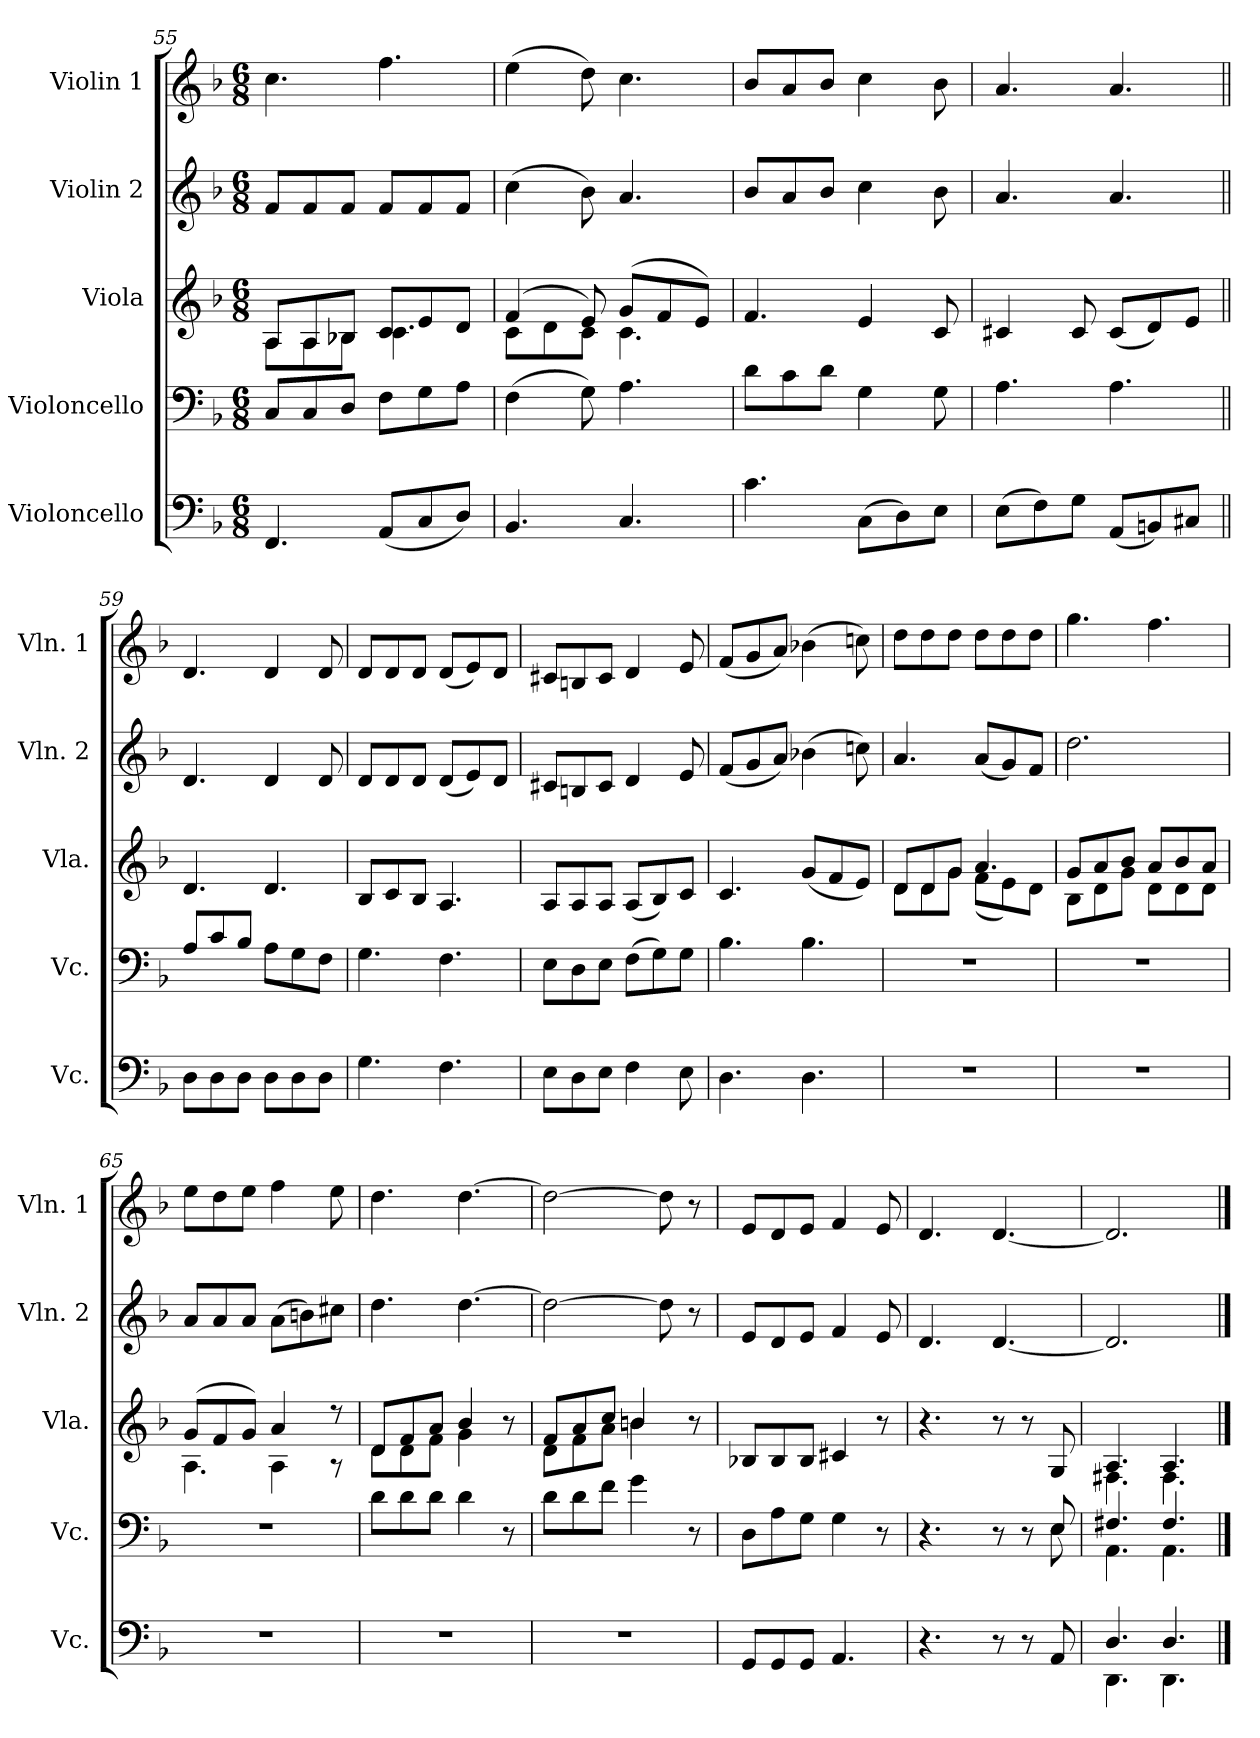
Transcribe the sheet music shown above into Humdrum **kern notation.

**kern	**kern	**kern	**kern	**kern
*part5	*part4	*part3	*part2	*part1
*staff5	*staff4	*staff3	*staff2	*staff1
*I"Violoncello	*I"Violoncello	*I"Viola	*I"Violin 2	*I"Violin 1
*I'Vc.	*I'Vc.	*I'Vla.	*I'Vln. 2	*I'Vln. 1
!!LO:LB:g=z
*clefF4	*clefF4	*clefG2	*clefG2	*clefG2
*k[b-]	*k[b-]	*k[b-]	*k[b-]	*k[b-]
*F:	*F:	*F:	*F:	*F:
*M6/8	*M6/8	*M6/8	*M6/8	*M6/8
=55	=55	=55	=55	=55
*	*	*^	*	*
4.FFi/	8Ci/L	8Ai/L	8Ai\L	8fi/L	4.cci\
.	8Ci/	8Ai/	8Ai\	8fi/	.
.	8Di/J	8B-Xi/J	8B-Xi\J	8fi/J	.
(8AAi/L	8Fi\L	8ci/L	4.ci\	8fi/L	4.ffi\
8Ci/	8Gi\	8ei/	.	8fi/	.
8Di/J)	8Ai\J	8di/J	.	8fi/J	.
=56	=56	=56	=56	=56	=56
4.BB-i/	(4Fi\	(4fi/	8ci\L	(4cci\	(4eei\
.	.	.	8di\	.	.
.	8Gi\)	8ei/)	8ci\J	8b-i\)	8ddi\)
4.Ci/	4.Ai\	(8gi/L	4.ci\	4.ai/	4.cci\
.	.	8fi/	.	.	.
.	.	8ei/J)	.	.	.
*	*	*v	*v	*	*
=57	=57	=57	=57	=57
4.ci\	8di\L	4.fi/	8b-i/L	8b-i/L
.	8ci\	.	8ai/	8ai/
.	8di\J	.	8b-i/J	8b-i/J
(8Ci\L	4Gi\	4ei/	4cci\	4cci\
8Di\)	.	.	.	.
8Ei\J	8Gi\	8ci/	8b-i\	8b-i\
!!LO:PB:g=z
=58	=58	=58	=58	=58
(8Ei\L	4.Ai\	4c#Xi/	4.ai/	4.ai/
8Fi\)	.	.	.	.
8Gi\J	.	8c#i/	.	.
(8AAi/L	4.Ai\	(8c#i/L	4.ai/	4.ai/
8BBni/)	.	8di/)	.	.
8C#Xi/J	.	8ei/J	.	.
=59||	=59||	=59||	=59||	=59||
8Di\L	8Ai/L	4.di/	4.di/	4.di/
8Di\	8ci/	.	.	.
8Di\J	8B-i/J	.	.	.
8Di\L	8Ai\L	4.di/	4di/	4di/
8Di\	8Gi\	.	.	.
8Di\J	8Fi\J	.	8di/	8di/
=60	=60	=60	=60	=60
4.Gi\	4.Gi\	8B-i/L	8di/L	8di/L
.	.	8ci/	8di/	8di/
.	.	8B-i/J	8di/J	8di/J
4.Fi\	4.Fi\	4.Ai/	(8di/L	(8di/L
.	.	.	8ei/)	8ei/)
.	.	.	8di/J	8di/J
!!LO:LB:g=z
=61	=61	=61	=61	=61
8Ei\L	8Ei\L	8Ai/L	8c#Xi/L	8c#Xi/L
8Di\	8Di\	8Ai/	8Bni/	8Bni/
8Ei\J	8Ei\J	8Ai/J	8c#i/J	8c#i/J
4Fi\	(8Fi\L	(8Ai/L	4di/	4di/
.	8Gi\)	8B-i/)	.	.
8Ei\	8Gi\J	8ci/J	8ei/	8ei/
=62	=62	=62	=62	=62
4.Di\	4.B-i\	4.ci/	(8fi/L	(8fi/L
.	.	.	8gi/	8gi/
.	.	.	8ai/J)	8ai/J)
4.Di\	4.B-i\	(8gi/L	(4b-Xi\	(4b-Xi\
.	.	8fi/	.	.
.	.	8ei/J)	8ccni\)	8ccni\)
=63	=63	=63	=63	=63
!LO:N:vis=1	!LO:N:vis=1	!	!	!
*	*	*^	*	*
2.r	2.r	8di/L	8di\L	4.ai/	8ddi\L
.	.	8di/	8di\	.	8ddi\
.	.	8gi/J	8gi\J	.	8ddi\J
.	.	4.ai/	(8fi\L	(8ai/L	8ddi\L
.	.	.	8ei\)	8gi/)	8ddi\
.	.	.	8di\J	8fi/J	8ddi\J
!!LO:PB:g=z
=64	=64	=64	=64	=64	=64
!LO:N:vis=1	!LO:N:vis=1	!	!	!	!
2.r	2.r	8gi/L	8B-i\L	2.ddi\	4.ggi\
.	.	8ai/	8di\	.	.
.	.	8b-i/J	8gi\J	.	.
.	.	8ai/L	8di\L	.	4.ffi\
.	.	8b-i/	8di\	.	.
.	.	8ai/J	8di\J	.	.
=65	=65	=65	=65	=65	=65
!LO:N:vis=1	!LO:N:vis=1	!	!	!	!
2.r	2.r	(8gi/L	4.Ai\	8ai/L	8eei\L
.	.	8fi/	.	8ai/	8ddi\
.	.	8gi/J)	.	8ai/J	8eei\J
.	.	4ai/	4Ai\	(8ai\L	4ffi\
.	.	.	.	8bni\)	.
.	.	8r	8r	8cc#Xi\J	8eei\
=66	=66	=66	=66	=66	=66
!LO:N:vis=1	!	!	!	!	!
2.r	8di\L	8di/L	8di\L	4.ddi\	4.ddi\
.	8di\	8fi/	8di\	.	.
.	8di\J	8ai/J	8fi\J	.	.
.	4di\	4b-i/	4gi\	[4.ddi\	[4.ddi\
.	8r	8r	8ryy	.	.
!!LO:LB:g=z
=67	=67	=67	=67	=67	=67
!LO:N:vis=1	!	!	!	!	!
2.r	8di\L	8fi/L	8di\L	2ddi\_	2ddi\_
.	8di\	8ai/	8fi\	.	.
.	8fi\J	8cci/J	8ai\J	.	.
.	4gi\	4bni/	4bi\	.	.
.	.	.	.	8ddi\]	8ddi\]
.	8r	8r	8ryy	8r	8r
*	*	*v	*v	*	*
=68	=68	=68	=68	=68
8GGi/L	8Di\L	8B-Xi/L	8ei/L	8ei/L
8GGi/	8Ai\	8B-i/	8di/	8di/
8GGi/J	8Gi\J	8B-i/J	8ei/J	8ei/J
4.AAi/	4Gi\	4c#Xi/	4fi/	4fi/
.	8r	8r	8ei/	8ei/
=69	=69	=69	=69	=69
*	*^	*	*	*
4.r	4.r	8ryy	4.r	4.di/	4.di/
*	*v	*v	*	*	*
8r	8r	8r	[4.di/	[4.di/
8r	8r	8r	.	.
*	*^	*	*	*
8AAi/	8Ei/	8Ei\	8Gi/	.	.
!!LO:PB:g=z
=70	=70	=70	=70	=70	=70
*^	*	*	*^	*	*
4.Di/	4.DDi\	4.F#Xi/	4.AAi\	4.Ai/	4.F#Xi\	2.di/]	2.di/]
4.Di/	4.DDi\	4.F#i/	4.AAi\	4.Ai/	4.F#i\	.	.
*v	*v	*	*	*v	*v	*	*
*	*v	*v	*	*	*
==	==	==	==	==
*-	*-	*-	*-	*-
